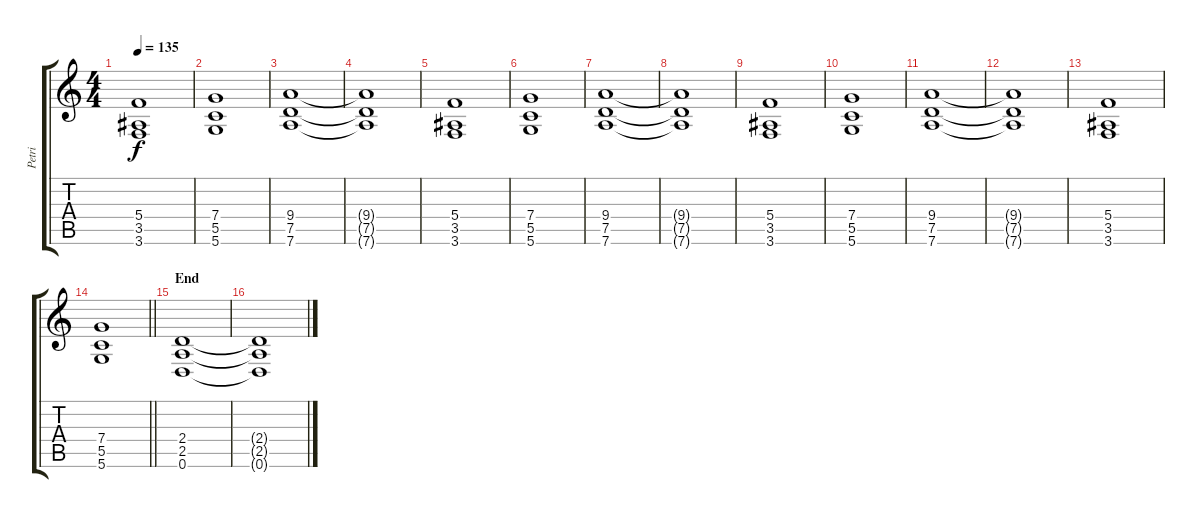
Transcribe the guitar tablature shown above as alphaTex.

\track ("Petri" "Petri") {instrument distortionguitar}
\staff {score tabs}
\tuning (D4 A3 F3 C3 G2 D2) {hide}
\ts (4 4)
\tempo 135
\clef g2
\ks c
(5.4 3.5 3.6).1{dy f} |
(7.4 5.5 5.6).1 |
(9.4 7.5 7.6).1 |
(9.4{t} 7.5{t} 7.6{t}).1 |
(5.4 3.5 3.6).1 |
(7.4 5.5 5.6).1 |
(9.4 7.5 7.6).1 |
(9.4{t} 7.5{t} 7.6{t}).1 |
(5.4 3.5 3.6).1 |
(7.4 5.5 5.6).1 |
(9.4 7.5 7.6).1 |
(9.4{t} 7.5{t} 7.6{t}).1 |
(5.4 3.5 3.6).1 |
\barLineRight lightlight
(7.4 5.5 5.6).1 |
\section ("" "End")
(2.4 2.5 0.6).1 |
(2.4{t} 2.5{t} 0.6{t}).1
